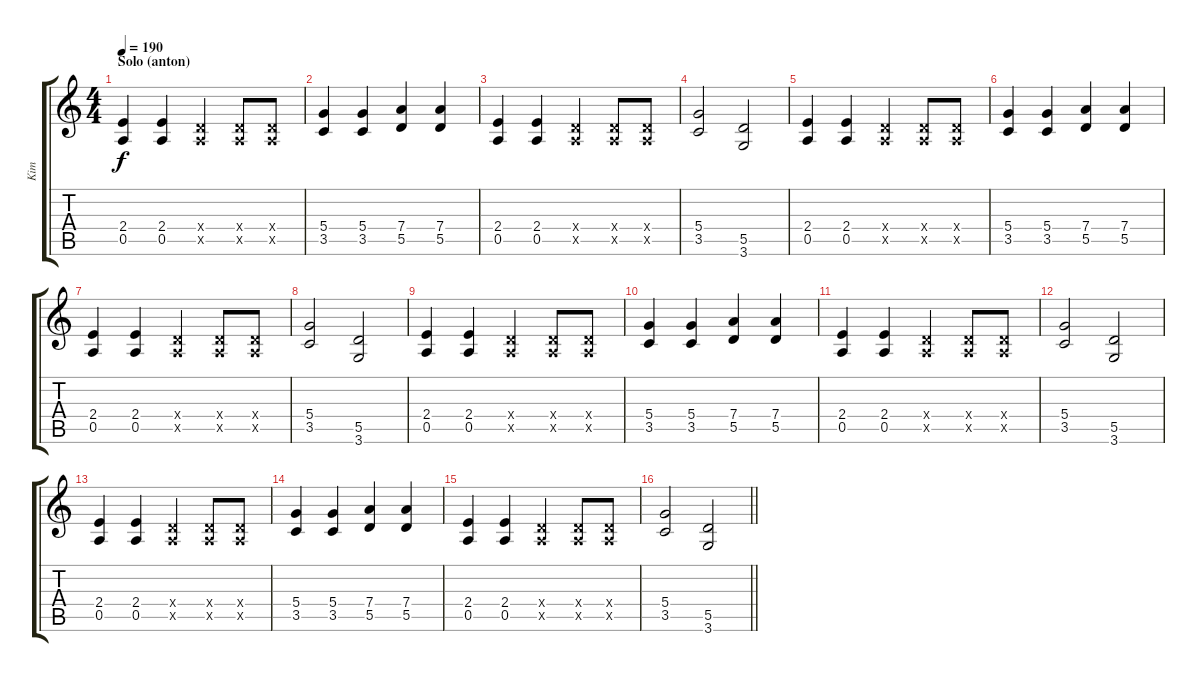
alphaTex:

\track ("Kim" "Kim") {instrument distortionguitar}
\staff {score tabs}
\tuning (E4 B3 G3 D3 A2 E2) {hide}
\ts (4 4)
\section ("" "Solo (anton)")
\tempo 190
\clef g2
\ks c
(2.4 0.5).4{dy f} (2.4 0.5).4 (0.4{x} 0.5{x}).4 (0.4{x} 0.5{x}).8 (0.4{x} 0.5{x}).8 |
(5.4 3.5).4 (5.4 3.5).4 (7.4 5.5).4 (7.4 5.5).4 |
(2.4 0.5).4 (2.4 0.5).4 (0.4{x} 0.5{x}).4 (0.4{x} 0.5{x}).8 (0.4{x} 0.5{x}).8 |
(5.4 3.5).2 (5.5 3.6).2 |
(2.4 0.5).4 (2.4 0.5).4 (0.4{x} 0.5{x}).4 (0.4{x} 0.5{x}).8 (0.4{x} 0.5{x}).8 |
(5.4 3.5).4 (5.4 3.5).4 (7.4 5.5).4 (7.4 5.5).4 |
(2.4 0.5).4 (2.4 0.5).4 (0.4{x} 0.5{x}).4 (0.4{x} 0.5{x}).8 (0.4{x} 0.5{x}).8 |
(5.4 3.5).2 (5.5 3.6).2 |
(2.4 0.5).4 (2.4 0.5).4 (0.4{x} 0.5{x}).4 (0.4{x} 0.5{x}).8 (0.4{x} 0.5{x}).8 |
(5.4 3.5).4 (5.4 3.5).4 (7.4 5.5).4 (7.4 5.5).4 |
(2.4 0.5).4 (2.4 0.5).4 (0.4{x} 0.5{x}).4 (0.4{x} 0.5{x}).8 (0.4{x} 0.5{x}).8 |
(5.4 3.5).2 (5.5 3.6).2 |
(2.4 0.5).4 (2.4 0.5).4 (0.4{x} 0.5{x}).4 (0.4{x} 0.5{x}).8 (0.4{x} 0.5{x}).8 |
(5.4 3.5).4 (5.4 3.5).4 (7.4 5.5).4 (7.4 5.5).4 |
(2.4 0.5).4 (2.4 0.5).4 (0.4{x} 0.5{x}).4 (0.4{x} 0.5{x}).8 (0.4{x} 0.5{x}).8 |
\barLineRight lightlight
(5.4 3.5).2 (5.5 3.6).2
